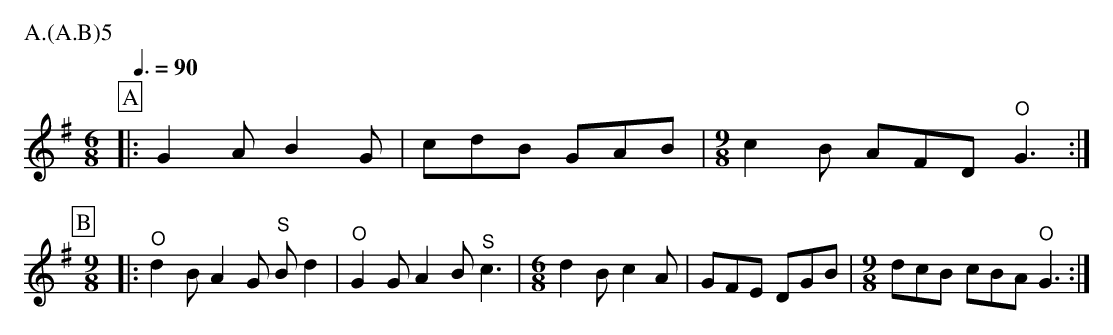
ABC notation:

X:1
T:Beaux of London City Badby
M:6/8
L:1/8
Q: 3/8=90
P:A.(A.B)5
K:Gmaj
P:A
|:G2A B2G|cdB GAB|\
M:9/8
L:1/8
c2B AFD G3:|
s: *****"^O"
P:B
M:9/8
|:d2B A2G Bd2|G2G A2B c3|\
s: "^O" *** "^S"|"^O" *** "^S"
M:6/8
d2B c2A|GFE DGB|\
M:9/8
dcB cBA G3:|
s: ******"^O"
W:
